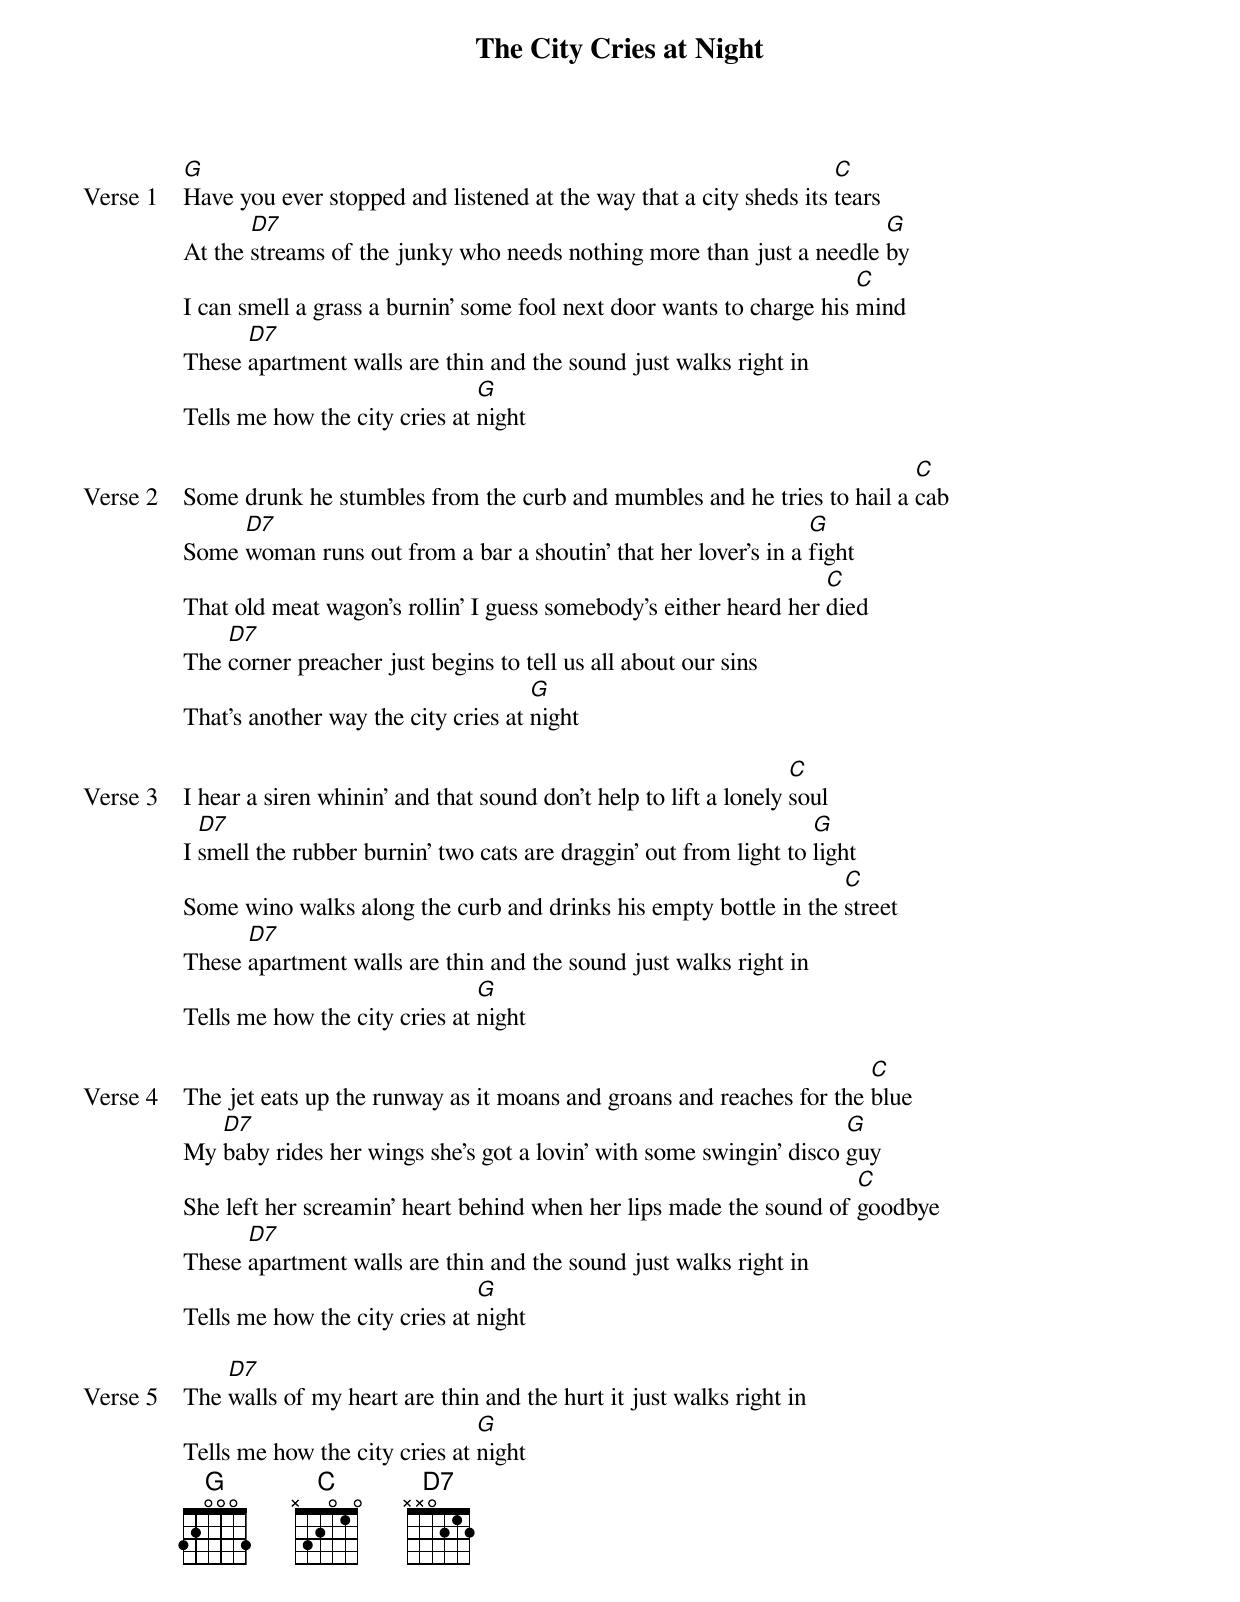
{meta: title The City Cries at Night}
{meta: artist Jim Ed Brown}
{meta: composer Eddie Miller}
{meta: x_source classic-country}
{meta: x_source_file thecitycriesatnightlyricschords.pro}
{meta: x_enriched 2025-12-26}

{start_of_verse: Verse 1}
[G]Have you ever stopped and listened at the way that a city sheds its [C]tears
At the [D7]streams of the junky who needs nothing more than just a needle [G]by
I can smell a grass a burnin' some fool next door wants to charge his [C]mind
These [D7]apartment walls are thin and the sound just walks right in
Tells me how the city cries at [G]night
{end_of_verse}

{start_of_verse: Verse 2}
Some drunk he stumbles from the curb and mumbles and he tries to hail a [C]cab
Some [D7]woman runs out from a bar a shoutin' that her lover's in a [G]fight
That old meat wagon's rollin' I guess somebody's either heard her [C]died
The [D7]corner preacher just begins to tell us all about our sins
That's another way the city cries at [G]night
{end_of_verse}

{start_of_verse: Verse 3}
I hear a siren whinin' and that sound don't help to lift a lonely [C]soul
I [D7]smell the rubber burnin' two cats are draggin' out from light to [G]light
Some wino walks along the curb and drinks his empty bottle in the [C]street
These [D7]apartment walls are thin and the sound just walks right in
Tells me how the city cries at [G]night
{end_of_verse}

{start_of_verse: Verse 4}
The jet eats up the runway as it moans and groans and reaches for the [C]blue
My [D7]baby rides her wings she's got a lovin' with some swingin' disco [G]guy
She left her screamin' heart behind when her lips made the sound of [C]goodbye
These [D7]apartment walls are thin and the sound just walks right in
Tells me how the city cries at [G]night
{end_of_verse}

{start_of_verse: Verse 5}
The [D7]walls of my heart are thin and the hurt it just walks right in
Tells me how the city cries at [G]night
{end_of_verse}
